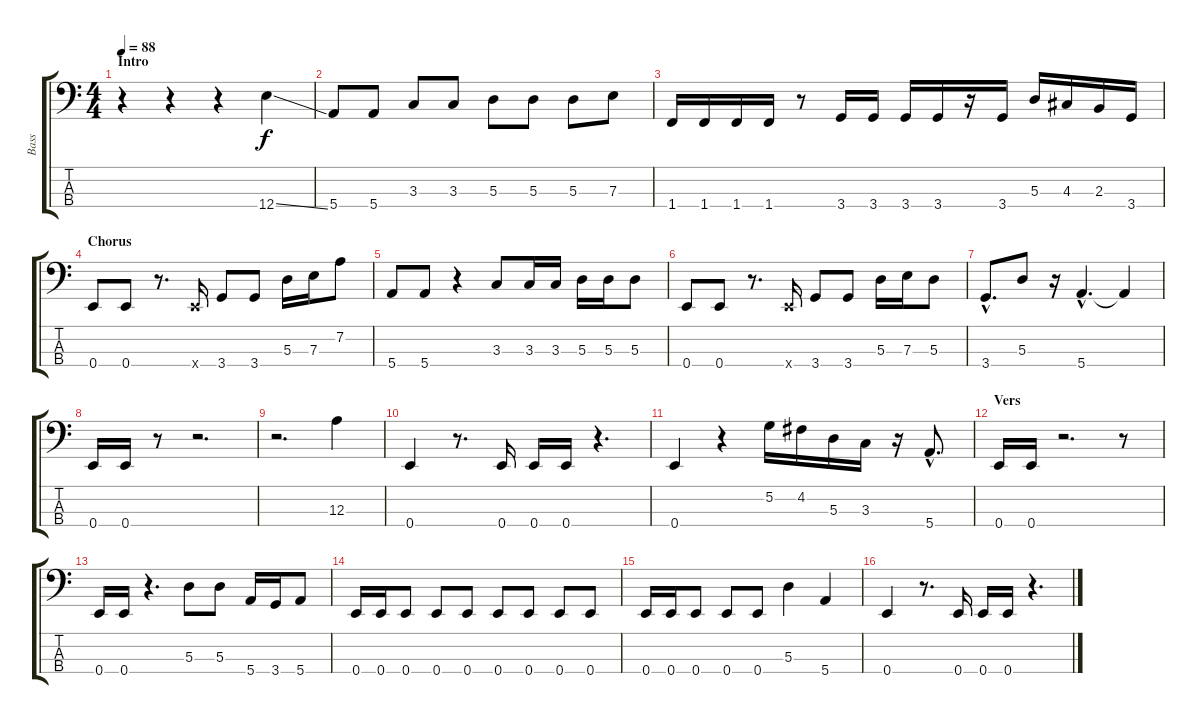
\track ("Bass" "Bass") {instrument electricbasspick}
\staff {score tabs}
\tuning (G2 D2 A1 E1) {hide}
\ts (4 4)
\section ("" "Intro")
\tempo 88
\clef f4
\ks c
r.4{dy f instrument electricbasspick} r.4 r.4 12.4{ss}.4 |
5.4.8 5.4.8 3.3.8 3.3.8 5.3.8 5.3.8 5.3.8 7.3.8 |
1.4.16 1.4.16 1.4.16 1.4.16 r.8 3.4.16 3.4.16 3.4.16 3.4.16 r.16 3.4.16 5.3.16 4.3.16 2.3.16 3.4.16 |
\section ("" "Chorus")
0.4.8 0.4.8 r.8{d} 0.4{x}.16 3.4.8 3.4.8 5.3.16 7.3.16 7.2.8 |
5.4.8 5.4.8 r.4 3.3.8 3.3.16 3.3.16 5.3.16 5.3.16 5.3.8 |
0.4.8 0.4.8 r.8{d} 0.4{x}.16 3.4.8 3.4.8 5.3.16 7.3.16 5.3.8 |
3.4{hac}.8{d} 5.3.8 r.16 5.4{hac}.4{d} 5.4{t}.4 |
0.4.16 0.4.16 r.8 r.2{d} |
r.2{d} 12.3.4 |
0.4.4 r.8{d} 0.4.16 0.4.16 0.4.16 r.4{d} |
0.4.4 r.4 5.2.16 4.2.16 5.3.16 3.3.16 r.16 5.4{hac}.8{d} |
\section ("" "Vers")
0.4.16 0.4.16 r.2{d} r.8 |
0.4.16 0.4.16 r.4{d} 5.3.8 5.3.8 5.4.16 3.4.16 5.4.8 |
0.4.16 0.4.16 0.4.8 0.4.8 0.4.8 0.4.8 0.4.8 0.4.8 0.4.8 |
0.4.16 0.4.16 0.4.8 0.4.8 0.4.8 5.3.4 5.4.4 |
0.4.4 r.8{d} 0.4.16 0.4.16 0.4.16 r.4{d}
